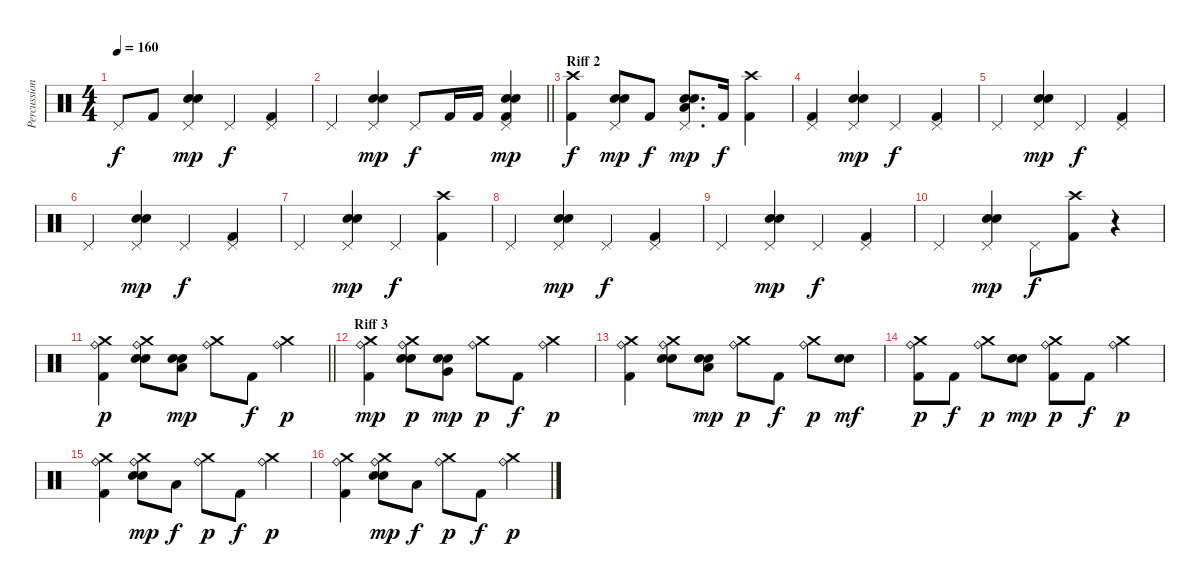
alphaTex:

\track ("Percussion" "Percussion") {instrument percussion}
\staff {score}
\articulation defaults
\ts (4 4)
\tempo 160
\clef neutral
\ks c "Pedal Hi-Hat (hit)".8{dy f} "Kick (hit) 2".8
("Pedal Hi-Hat (hit)" "Snare (hit) 2" "Electric Snare (hit)").4{dy mp} "Pedal Hi-Hat (hit)".4{dy f} ("Pedal Hi-Hat (hit)" "Kick (hit) 2").4 |
\barLineRight lightlight "Pedal Hi-Hat (hit)".4
("Pedal Hi-Hat (hit)" "Snare (hit) 2" "Electric Snare (hit)").4{dy mp} "Pedal Hi-Hat (hit)".8{dy f} "Kick (hit) 2".16 "Kick (hit) 2".16 ("Pedal Hi-Hat (hit)" "Snare (hit) 2" "Kick (hit) 2" "Electric Snare (hit)").4{dy mp} |
\section ("" "Riff 2")
("Kick (hit) 2" "Crash high (hit)").4{dy f} ("Pedal Hi-Hat (hit)" "Electric Snare (hit)" "Snare (hit) 2").8{dy mp} "Kick (hit) 2".8{dy f} ("Pedal Hi-Hat (hit)" "Snare (hit) 2" "Low Tom (hit)" "Electric Snare (hit)").8{d dy mp} "Kick (hit) 2".16{dy f} ("Crash high (hit)" "Kick (hit) 2").4 |
("Pedal Hi-Hat (hit)" "Kick (hit) 2").4 ("Pedal Hi-Hat (hit)" "Snare (hit) 2" "Electric Snare (hit)").4{dy mp} "Pedal Hi-Hat (hit)".4{dy f} ("Kick (hit) 2" "Pedal Hi-Hat (hit)").4 |
"Pedal Hi-Hat (hit)".4 ("Snare (hit) 2" "Pedal Hi-Hat (hit)" "Electric Snare (hit)").4{dy mp} "Pedal Hi-Hat (hit)".4{dy f} ("Kick (hit) 2" "Pedal Hi-Hat (hit)").4 |
"Pedal Hi-Hat (hit)".4 ("Snare (hit) 2" "Pedal Hi-Hat (hit)" "Electric Snare (hit)").4{dy mp} "Pedal Hi-Hat (hit)".4{dy f} ("Kick (hit) 2" "Pedal Hi-Hat (hit)").4 |
"Pedal Hi-Hat (hit)".4 ("Snare (hit) 2" "Pedal Hi-Hat (hit)" "Electric Snare (hit)").4{dy mp} "Pedal Hi-Hat (hit)".4{dy f} ("Crash high (hit)" "Kick (hit) 2").4 |
"Pedal Hi-Hat (hit)".4 ("Pedal Hi-Hat (hit)" "Snare (hit) 2" "Electric Snare (hit)").4{dy mp} "Pedal Hi-Hat (hit)".4{dy f} ("Kick (hit) 2" "Pedal Hi-Hat (hit)").4 |
"Pedal Hi-Hat (hit)".4 ("Snare (hit) 2" "Pedal Hi-Hat (hit)" "Electric Snare (hit)").4{dy mp} "Pedal Hi-Hat (hit)".4{dy f} ("Pedal Hi-Hat (hit)" "Kick (hit) 2").4 |
"Pedal Hi-Hat (hit)".4 ("Pedal Hi-Hat (hit)" "Snare (hit) 2" "Electric Snare (hit)").4{dy mp} "Pedal Hi-Hat (hit)".8{dy f} ("Crash high (hit)" "Kick (hit) 2").8 r.4 |
\barLineRight lightlight
("Kick (hit) 2" "Ride (bell)" "Crash medium (hit)").4{dy p} ("Snare (hit) 2" "Ride (bell)" "Electric Snare (hit)" "Crash medium (hit)").8 ("Low Floor Tom (hit)" "Snare (hit) 2" "Electric Snare (hit)").8{dy mp} ("Ride (bell)" "Crash medium (hit)").8 "Kick (hit) 2".8{dy f} ("Ride (bell)" "Crash medium (hit)").4{dy p} |
\section ("" "Riff 3")
("Kick (hit) 2" "Ride (bell)" "Crash medium (hit)").4{dy mp} ("Snare (hit) 2" "Ride (bell)" "Electric Snare (hit)" "Crash medium (hit)").8{dy p} ("Very Low Tom (hit)" "Snare (hit) 2" "Electric Snare (hit)").8{dy mp} ("Ride (bell)" "Crash medium (hit)").8{dy p} "Kick (hit) 2".8{dy f} ("Ride (bell)" "Crash medium (hit)").4{dy p} |
("Kick (hit) 2" "Ride (bell)" "Crash medium (hit)").4 ("Snare (hit) 2" "Ride (bell)" "Electric Snare (hit)" "Crash medium (hit)").8 ("Low Floor Tom (hit)" "Snare (hit) 2" "Electric Snare (hit)").8{dy mp} ("Ride (bell)" "Crash medium (hit)").8{dy p} "Kick (hit) 2".8{dy f} ("Ride (bell)" "Crash medium (hit)").8{dy p} ("Snare (hit) 2" "Electric Snare (hit)").8{dy mf} |
("Ride (bell)" "Kick (hit) 2" "Crash medium (hit)").8{dy p} "Kick (hit) 2".8{dy f} ("Ride (bell)" "Crash medium (hit)").8{dy p} ("Snare (hit) 2" "Electric Snare (hit)").8{dy mp} ("Ride (bell)" "Kick (hit) 2" "Crash medium (hit)").8{dy p} "Kick (hit) 2".8{dy f} ("Ride (bell)" "Crash medium (hit)").4{dy p} |
("Ride (bell)" "Kick (hit) 2" "Crash medium (hit)").4 ("Ride (bell)" "Snare (hit) 2" "Crash medium (hit)" "Electric Snare (hit)").8{dy mp} "Low Floor Tom (hit)".8{dy f} ("Ride (bell)" "Crash medium (hit)").8{dy p} "Kick (hit) 2".8{dy f} ("Ride (bell)" "Crash medium (hit)").4{dy p} |
("Kick (hit) 2" "Ride (bell)" "Crash medium (hit)").4 ("Snare (hit) 2" "Ride (bell)" "Crash medium (hit)" "Electric Snare (hit)").8{dy mp} "Low Floor Tom (hit)".8{dy f} ("Ride (bell)" "Crash medium (hit)").8{dy p} "Kick (hit) 2".8{dy f} ("Ride (bell)" "Crash medium (hit)").4{dy p}
